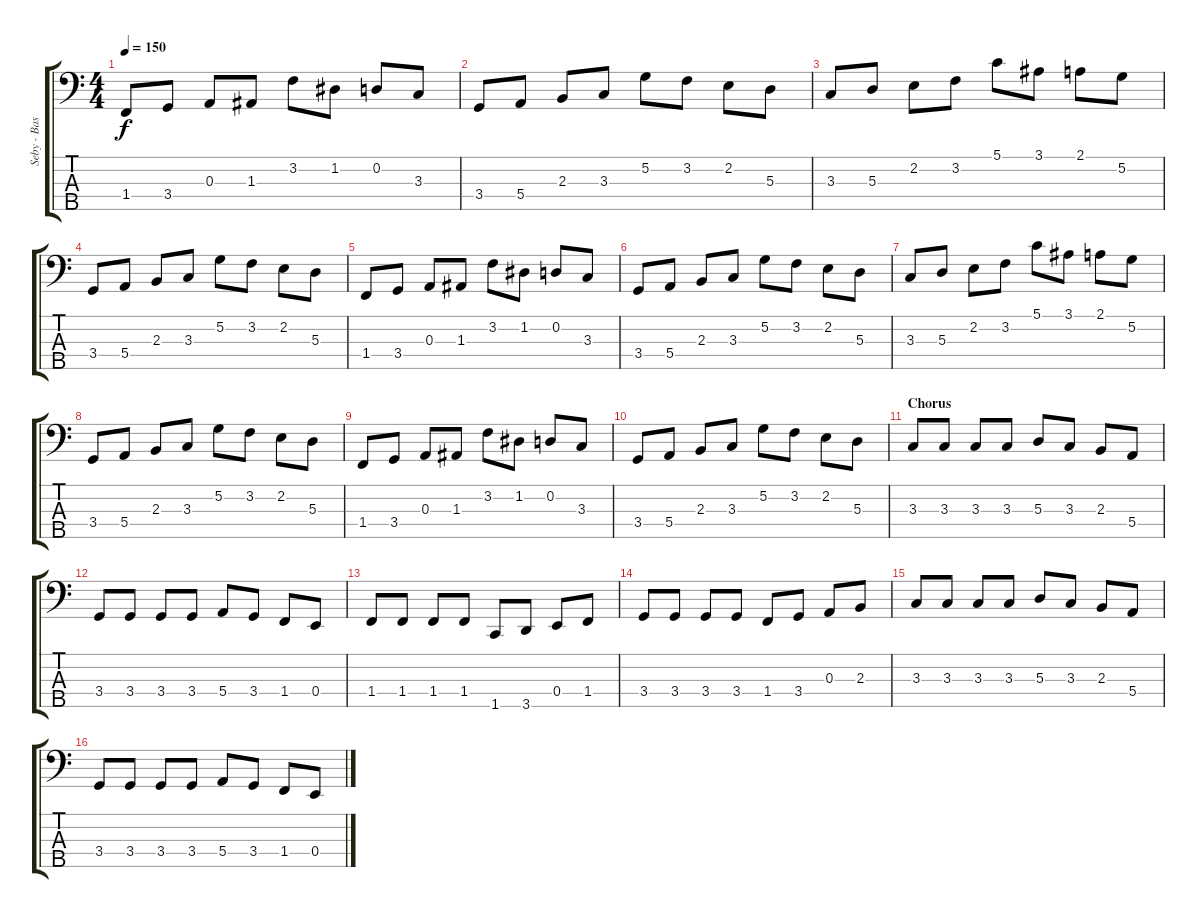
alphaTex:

\track ("Seby - Bass" "Seby - Bas") {instrument electricbasspick}
\staff {score tabs}
\tuning (G2 D2 A1 E1 B0) {hide}
\ts (4 4)
\tempo 150
\clef f4
\ks c
1.4.8{dy f} 3.4.8 0.3.8 1.3.8 3.2.8 1.2.8 0.2.8 3.3.8 |
3.4.8 5.4.8 2.3.8 3.3.8 5.2.8 3.2.8 2.2.8 5.3.8 |
3.3.8 5.3.8 2.2.8 3.2.8 5.1.8 3.1.8 2.1.8 5.2.8 |
3.4.8 5.4.8 2.3.8 3.3.8 5.2.8 3.2.8 2.2.8 5.3.8 |
1.4.8 3.4.8 0.3.8 1.3.8 3.2.8 1.2.8 0.2.8 3.3.8 |
3.4.8 5.4.8 2.3.8 3.3.8 5.2.8 3.2.8 2.2.8 5.3.8 |
3.3.8 5.3.8 2.2.8 3.2.8 5.1.8 3.1.8 2.1.8 5.2.8 |
3.4.8 5.4.8 2.3.8 3.3.8 5.2.8 3.2.8 2.2.8 5.3.8 |
1.4.8 3.4.8 0.3.8 1.3.8 3.2.8 1.2.8 0.2.8 3.3.8 |
3.4.8 5.4.8 2.3.8 3.3.8 5.2.8 3.2.8 2.2.8 5.3.8 |
\section ("" "Chorus")
3.3.8 3.3.8 3.3.8 3.3.8 5.3.8 3.3.8 2.3.8 5.4.8 |
3.4.8 3.4.8 3.4.8 3.4.8 5.4.8 3.4.8 1.4.8 0.4.8 |
1.4.8 1.4.8 1.4.8 1.4.8 1.5.8 3.5.8 0.4.8 1.4.8 |
3.4.8 3.4.8 3.4.8 3.4.8 1.4.8 3.4.8 0.3.8 2.3.8 |
3.3.8 3.3.8 3.3.8 3.3.8 5.3.8 3.3.8 2.3.8 5.4.8 |
3.4.8 3.4.8 3.4.8 3.4.8 5.4.8 3.4.8 1.4.8 0.4.8
